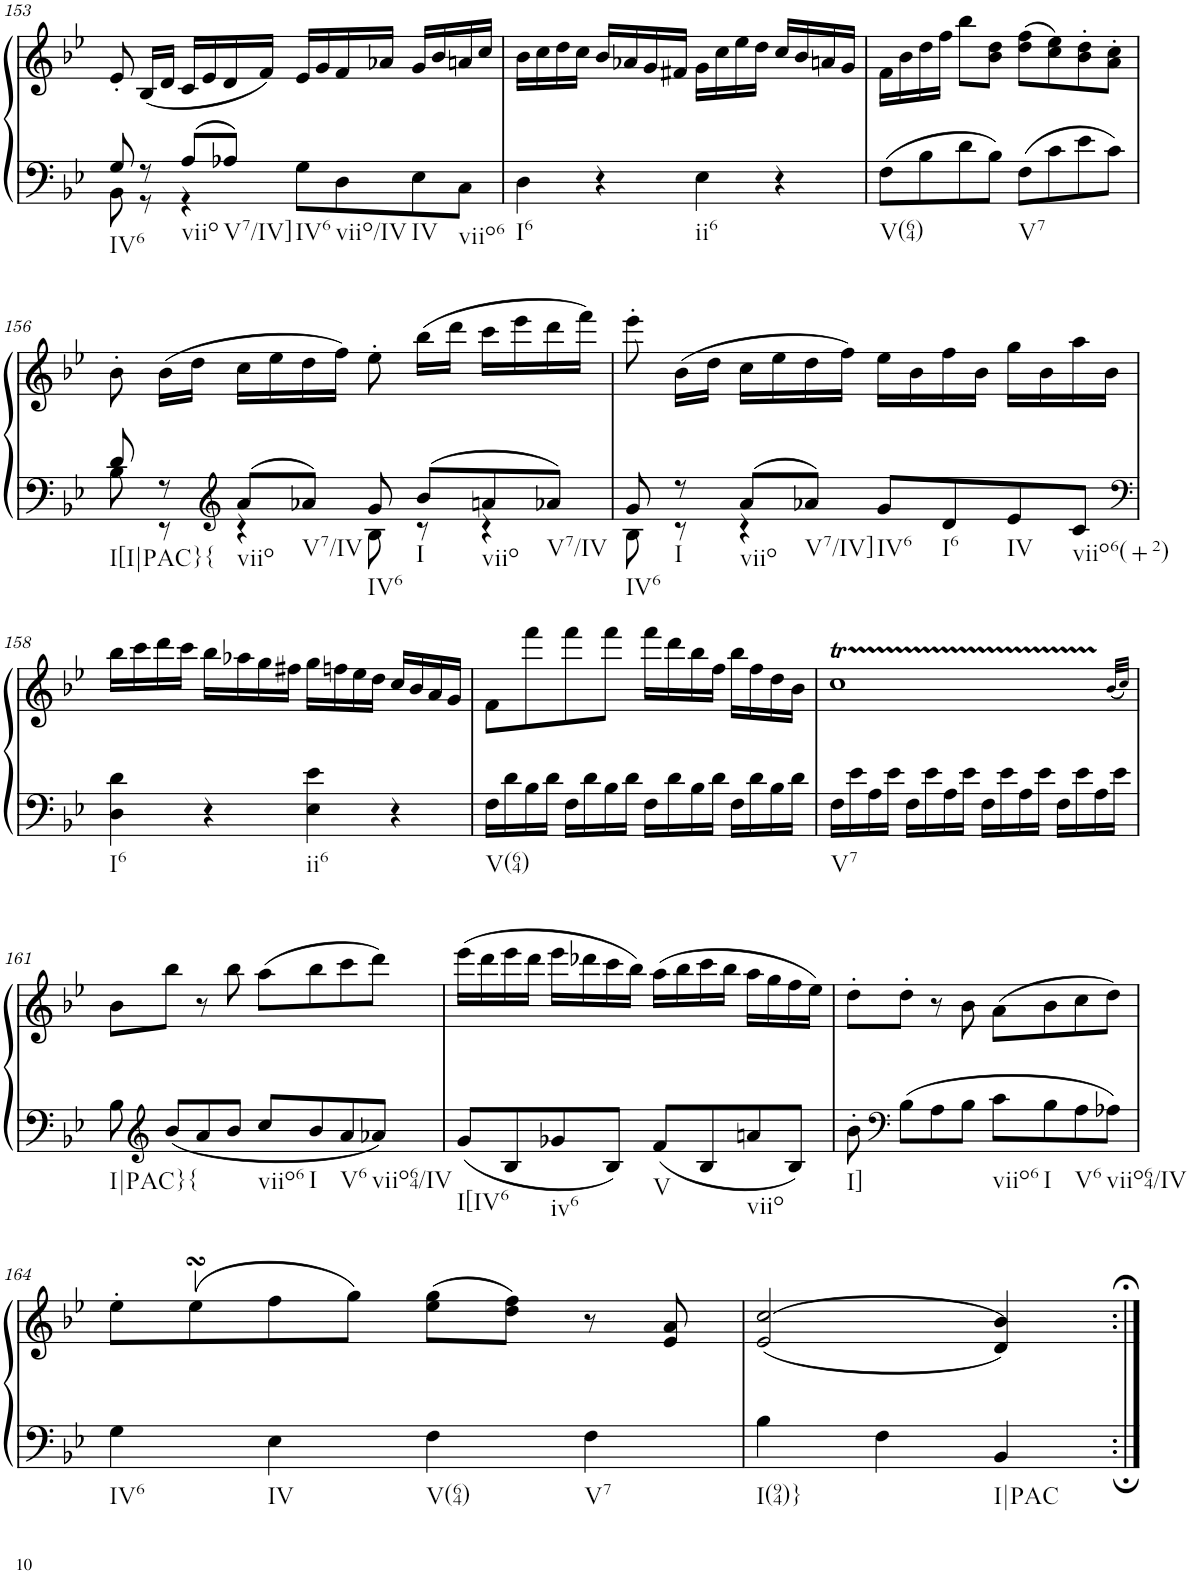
**kern	**kern
*part1	*part1
*staff2	*staff1
*I"Piano, Piano right	*
*I'Pno.	*
!!LO:PB:g=z
*clefF4	*clefG2
*k[b-e-]	*k[b-e-]
*M4/4	*M4/4
*met(c)	*met(c)
=153	=153
*^	*
!LO:TX:b:t=IV6	!	!
8G/	8BB-\	8e-'/
8r	8r	(16B-/LL
.	.	16d/JJ
!LO:TX:b:t=viio	!	!
8A/L	4r	16c/LL
.	.	16e-/
!LO:TX:b:t=V7/IV]	!	!
8A-X/J	.	16d/
.	.	16f/JJ)
!LO:TX:b:t=IV6	!	!
8G\L	2ryy	16e-/LL
.	.	16g/
!LO:TX:b:t=viio/IV	!	!
8D\	.	16f/
.	.	16a-X/JJ
!LO:TX:b:t=IV	!	!
8E-\	.	16g/LL
.	.	16b-/
!LO:TX:b:t=viio6	!	!
8C\J	.	16an/
.	.	16cc/JJ
*v	*v	*
=154	=154
!LO:TX:b:t=I6	!
4D\	16b-\LL
.	16cc\
.	16dd\
.	16cc\JJ
4r	16b-/LL
.	16a-X/
.	16g/
.	16f#X/JJ
!LO:TX:b:t=ii6	!
4E-\	16g\LL
.	16cc\
.	16ee-\
.	16dd\JJ
4r	16cc/LL
.	16b-/
.	16an/
.	16g/JJ
=155	=155
!LO:TX:b:t=V(64)	!
8F\L	16f\LL
.	16b-\
8B-\	16dd\
.	16ff\JJ
8d\	8bb-\L
8B-\J	8b-\ 8dd\J
!LO:TX:b:t=V7	!
8F\L	(8dd\ 8ff\L
8c\	8cc\ 8ee-\)
8e-\	8b-\' 8dd\'
8c\J	8a\' 8cc\'J
!!LO:LB:g=z
=156	=156
*^	*
!LO:TX:b:t=I[I|PAC}{	!	!
8d/	8B-\	8b-'\
8r	8r	(16b-\LL
.	.	16dd\JJ
*clefG2	*	*
!LO:TX:b:t=viio	!	!
8a/L	4r	16cc\LL
.	.	16ee-\
!LO:TX:b:t=V7/IV	!	!
8a-X/J	.	16dd\
.	.	16ff\JJ)
!LO:TX:b:t=IV6	!	!
8g/	8B-\	8ee-'\
!LO:TX:b:t=I	!	!
8b-/L	8r	(16bb-\LL
.	.	16ddd\JJ
!LO:TX:b:t=viio	!	!
8an/	4r	16ccc\LL
.	.	16eee-\
!LO:TX:b:t=V7/IV	!	!
8a-X/J	.	16ddd\
.	.	16fff\JJ)
=157	=157	=157
!LO:TX:b:t=IV6	!	!
8g/	8B-\	8eee-'\
!LO:TX:b:t=I	!	!
8r	8r	(16b-\LL
.	.	16dd\JJ
!LO:TX:b:t=viio	!	!
8a/L	4r	16cc\LL
.	.	16ee-\
!LO:TX:b:t=V7/IV]	!	!
8a-X/J	.	16dd\
.	.	16ff\JJ)
!LO:TX:b:t=IV6	!	!
8g/L	2ryy	16ee-\LL
.	.	16b-\
!LO:TX:b:t=I6	!	!
8d/	.	16ff\
.	.	16b-\JJ
!LO:TX:b:t=IV	!	!
8e-/	.	16gg\LL
.	.	16b-\
!LO:TX:b:t=viio6(+2)	!	!
8c/J	.	16aa\
.	.	16b-\JJ
*v	*v	*
!!LO:LB:g=z
=158	=158
*clefF4	*
!LO:TX:b:t=I6	!
4D\ 4d\	16bb-\LL
.	16ccc\
.	16ddd\
.	16ccc\JJ
4r	16bb-\LL
.	16aa-X\
.	16gg\
.	16ff#X\JJ
!LO:TX:b:t=ii6	!
4E-\ 4e-\	16gg\LL
.	16ffn\
.	16ee-\
.	16dd\JJ
4r	16cc/LL
.	16b-/
.	16a/
.	16g/JJ
=159	=159
!LO:TX:b:t=V(64)	!
16F\LL	8f\L
16d\	.
16B-\	8fff\
16d\JJ	.
16F\LL	8fff\
16d\	.
16B-\	8fff\J
16d\JJ	.
16F\LL	16fff\LL
16d\	16ddd\
16B-\	16bb-\
16d\JJ	16ff\JJ
16F\LL	16bb-\LL
16d\	16ff\
16B-\	16dd\
16d\JJ	16b-\JJ
=160	=160
!LO:TX:b:t=V7	!
16F\LL	1ccT
16e-\	.
16A\	.
16e-\JJ	.
16F\LL	.
16e-\	.
16A\	.
16e-\JJ	.
16F\LL	.
16e-\	.
16A\	.
16e-\JJ	.
16F\LL	.
16e-\	.
16A\	.
16e-\JJ	.
.	(32qb-/LLL
.	32qcc/JJJ)
!!LO:LB:g=z
=161	=161
!LO:TX:b:t=I|PAC}{	!
8B-\	8b-\L
*clefG2	*
8b-/L	8bb-\J
8a/	8r
8b-/J	8bb-\
!LO:TX:b:t=viio6	!
8cc/L	(8aa\L
!LO:TX:b:t=I	!
8b-/	8bb-\
!LO:TX:b:t=V6	!
8a/	8ccc\
!LO:TX:b:t=viio64/IV	!
8a-X/J	8ddd\J)
=162	=162
!LO:TX:b:t=I[IV6	!
8g/L	(16eee-\LL
.	16ddd\
8B-/	16eee-\
.	16ddd\JJ
!LO:TX:b:t=iv6	!
8g-X/	16eee-\LL
.	16ddd-X\
8B-/J	16ccc\
.	16bb-\JJ)
!LO:TX:b:t=V	!
8f/L	(16aa\LL
.	16bb-\
8B-/	16ccc\
.	16bb-\JJ
!LO:TX:b:t=viio	!
8an/	16aa\LL
.	16gg\
8B-/J	16ff\
.	16ee-\JJ)
=163	=163
!LO:TX:b:t=I]	!
8b-'\	8dd'\L
*clefF4	*
8B-\L	8dd'\J
8A\	8r
8B-\J	8b-\
!LO:TX:b:t=viio6	!
8c\L	(8a\L
!LO:TX:b:t=I	!
8B-\	8b-\
!LO:TX:b:t=V6	!
8A\	8cc\
!LO:TX:b:t=viio64/IV	!
8A-X\J	8dd\J)
!!LO:LB:g=z
=164	=164
!LO:TX:b:t=IV6	!
4G\	8ee-'\L
.	(8ee-sSSs\
!LO:TX:b:t=IV	!
4E-\	8ff\
.	8gg\J)
!LO:TX:b:t=V(64)	!
4F\	(8ee-\ 8gg\L
.	8dd\ 8ff\J)
!LO:TX:b:t=V7	!
4F\	8r
.	8e-/ 8a/
=165	=165
!LO:TX:b:t=I(94)}	!
4B-\	(>(2e-/ 2cc/
4F\	.
!LO:TX:b:t=I|PAC	!
4BB-/	4d/ 4b-/))
=:|!	=:|!
*-	*-
